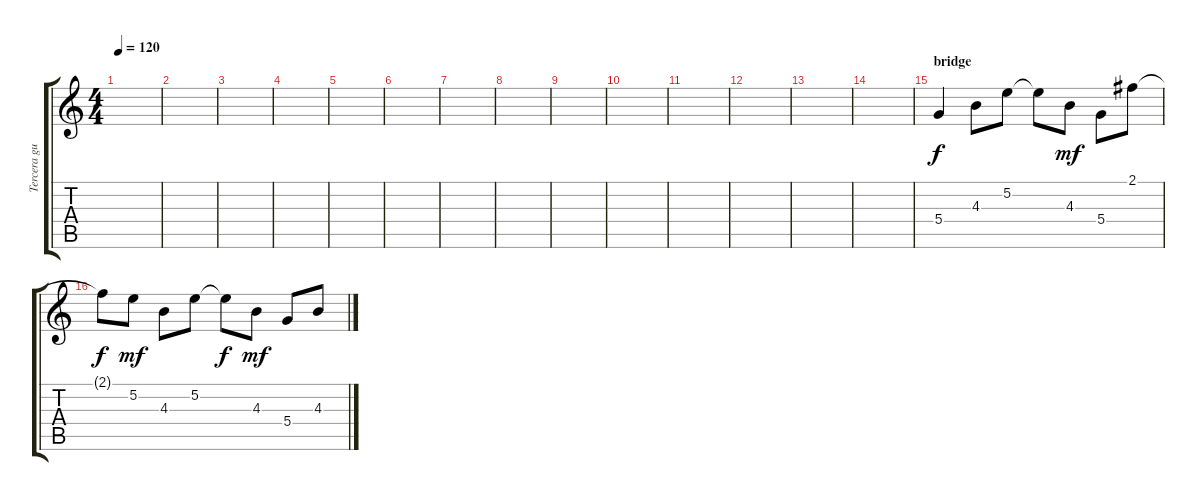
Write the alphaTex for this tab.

\track ("Tercera guitarra" "Tercera gu") {instrument electricguitarclean}
\staff {score tabs}
\tuning (E4 B3 G3 D3 A2 E2) {hide}
\ts (4 4)
\tempo 120
\clef g2
\ks c
|
|
|
|
|
|
|
|
|
|
|
|
|
|
\section ("" "bridge")
5.4.4{balance 16} 4.3.8 5.2.8 5.2{t}.8{dy f} 4.3.8{dy mf} 5.4.8 2.1.8 |
2.1{t}.8{dy f} 5.2.8{dy mf} 4.3.8 5.2.8 5.2{t}.8{dy f} 4.3.8{dy mf} 5.4.8 4.3.8
